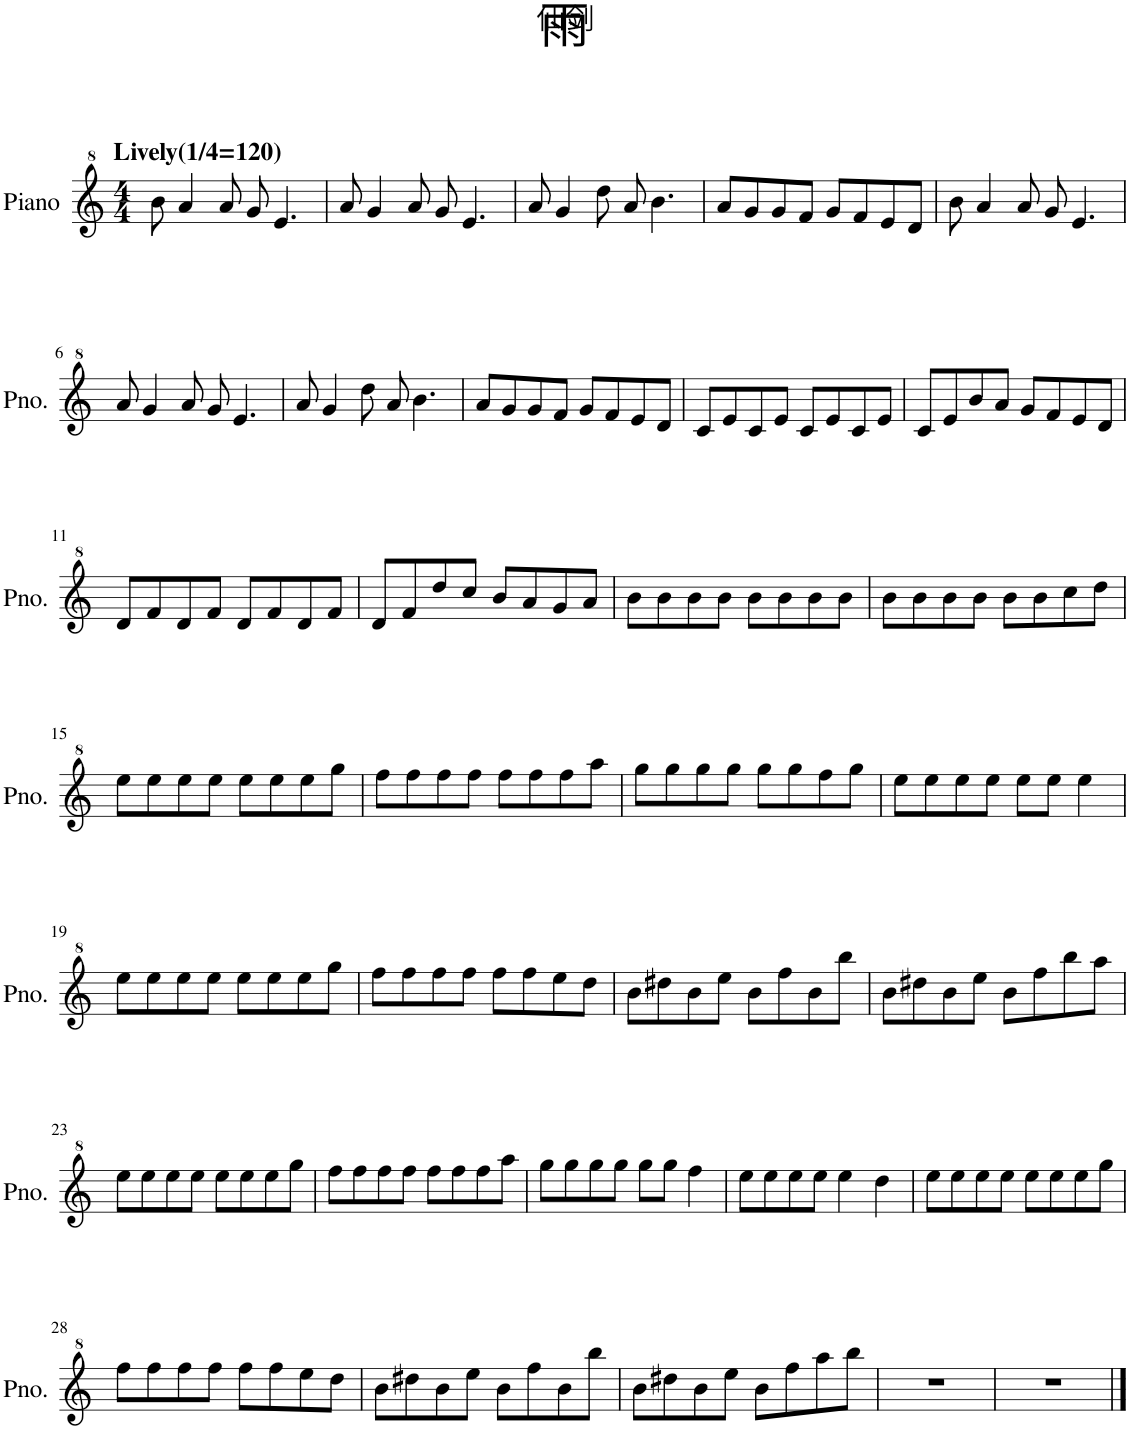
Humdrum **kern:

**kern
*part1
*staff1
*I"Piano
*I'Pno.
*clefG^2
*k[]
*M4/4
=1
!LO:TX:a:B:t=Lively(1/4=120)
8bb\
4aa/
8aa/
8gg/
4.ee/
=2
8aa/
4gg/
8aa/
8gg/
4.ee/
=3
8aa/
4gg/
8ddd\
8aa/
4.bb\
=4
8aa/L
8gg/
8gg/
8ff/J
8gg/L
8ff/
8ee/
8dd/J
=5
8bb\
4aa/
8aa/
8gg/
4.ee/
!!LO:LB:g=z
=6
8aa/
4gg/
8aa/
8gg/
4.ee/
=7
8aa/
4gg/
8ddd\
8aa/
4.bb\
=8
8aa/L
8gg/
8gg/
8ff/J
8gg/L
8ff/
8ee/
8dd/J
=9
8cc/L
8ee/
8cc/
8ee/J
8cc/L
8ee/
8cc/
8ee/J
=10
8cc/L
8ee/
8bb/
8aa/J
8gg/L
8ff/
8ee/
8dd/J
!!LO:LB:g=z
=11
8dd/L
8ff/
8dd/
8ff/J
8dd/L
8ff/
8dd/
8ff/J
=12
8dd/L
8ff/
8ddd/
8ccc/J
8bb/L
8aa/
8gg/
8aa/J
=13
8bb\L
8bb\
8bb\
8bb\J
8bb\L
8bb\
8bb\
8bb\J
=14
8bb\L
8bb\
8bb\
8bb\J
8bb\L
8bb\
8ccc\
8ddd\J
!!LO:LB:g=z
=15
8eee\L
8eee\
8eee\
8eee\J
8eee\L
8eee\
8eee\
8ggg\J
=16
8fff\L
8fff\
8fff\
8fff\J
8fff\L
8fff\
8fff\
8aaa\J
=17
8ggg\L
8ggg\
8ggg\
8ggg\J
8ggg\L
8ggg\
8fff\
8ggg\J
=18
8eee\L
8eee\
8eee\
8eee\J
8eee\L
8eee\J
4eee\
!!LO:LB:g=z
=19
8eee\L
8eee\
8eee\
8eee\J
8eee\L
8eee\
8eee\
8ggg\J
=20
8fff\L
8fff\
8fff\
8fff\J
8fff\L
8fff\
8eee\
8ddd\J
=21
8bb\L
8ddd#X\
8bb\
8eee\J
8bb\L
8fff\
8bb\
8bbb\J
=22
8bb\L
8ddd#X\
8bb\
8eee\J
8bb\L
8fff\
8bbb\
8aaa\J
!!LO:LB:g=z
=23
8eee\L
8eee\
8eee\
8eee\J
8eee\L
8eee\
8eee\
8ggg\J
=24
8fff\L
8fff\
8fff\
8fff\J
8fff\L
8fff\
8fff\
8aaa\J
=25
8ggg\L
8ggg\
8ggg\
8ggg\J
8ggg\L
8ggg\J
4fff\
=26
8eee\L
8eee\
8eee\
8eee\J
4eee\
4ddd\
=27
8eee\L
8eee\
8eee\
8eee\J
8eee\L
8eee\
8eee\
8ggg\J
!!LO:LB:g=z
=28
8fff\L
8fff\
8fff\
8fff\J
8fff\L
8fff\
8eee\
8ddd\J
=29
8bb\L
8ddd#X\
8bb\
8eee\J
8bb\L
8fff\
8bb\
8bbb\J
=30
8bb\L
8ddd#X\
8bb\
8eee\J
8bb\L
8fff\
8aaa\
8bbb\J
=31
1r
=32
1r
==
*-
